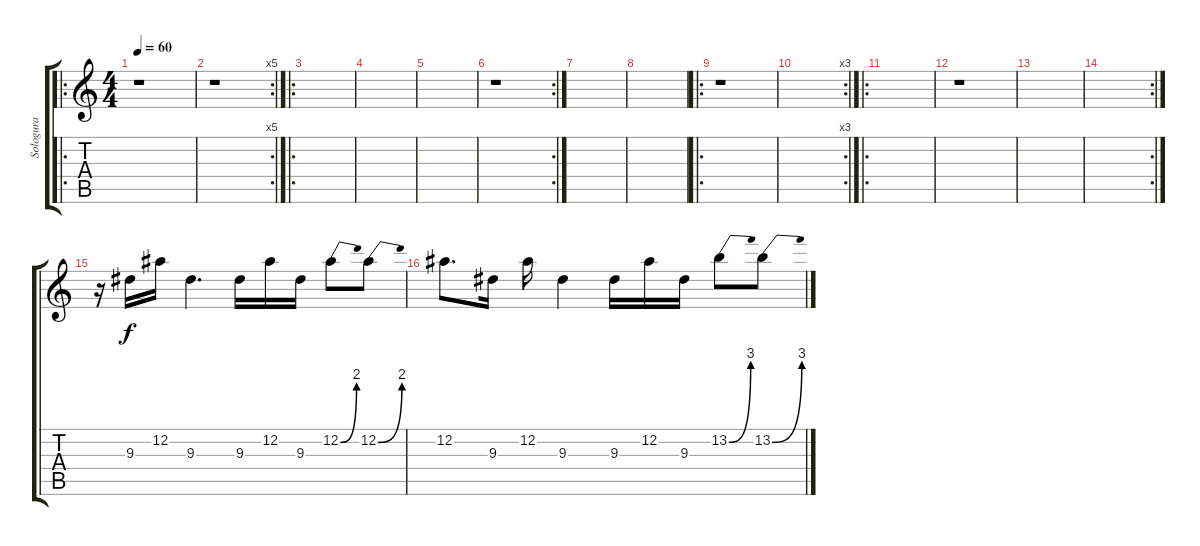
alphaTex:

\track ("Sologura" "Sologura") {instrument overdrivenguitar}
\staff {score tabs}
\tuning (Eb4 Bb3 Gb3 Db3 Ab2 Eb2) {hide}
\ro
\ts (4 4)
\tempo 60
\clef g2
\ks c
r.1{dy f instrument overdrivenguitar} |
\rc 5
r.1 |
\ro
|
|
|
\rc 2
r.1 |
|
|
\ro
r.1 |
\rc 3
|
\ro
|
r.1 |
|
\rc 2
|
r.16 9.3.16 12.2.16 9.3.4{d} 9.3.16 12.2.16 9.3.16 12.2{be (bend 0 0 60 8)}.8 12.2{be (bend 0 0 60 8)}.8 |
12.2.8{d} 9.3.16 12.2.16 9.3.4 9.3.16 12.2.16 9.3.16 13.2{be (bend 0 0 60 12)}.8 13.2{be (bend 0 0 60 12)}.8
